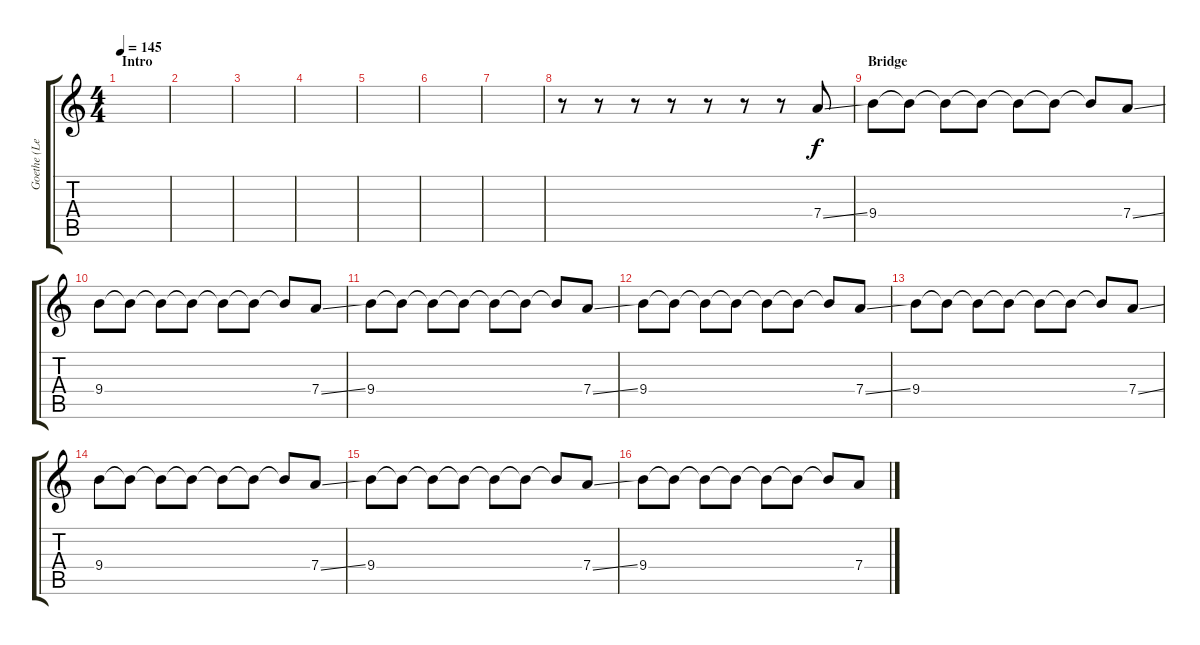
\track ("Goethe (Lead)" "Goethe (Le") {instrument distortionguitar}
\staff {score tabs}
\tuning (E4 B3 G3 D3 A2 E2) {hide}
\ts (4 4)
\section ("" "Intro")
\tempo 145
\clef g2
\ks c
|
|
|
|
|
|
|
r.8 r.8 r.8 r.8 r.8 r.8 r.8 7.4{ss}.8 |
\section ("" "Bridge")
9.4.8 9.4{t}.8 9.4{t}.8 9.4{t}.8 9.4{t}.8 9.4{t}.8 9.4{t}.8 7.4{ss}.8 |
9.4.8 9.4{t}.8 9.4{t}.8 9.4{t}.8 9.4{t}.8 9.4{t}.8 9.4{t}.8 7.4{ss}.8 |
9.4.8 9.4{t}.8 9.4{t}.8 9.4{t}.8 9.4{t}.8 9.4{t}.8 9.4{t}.8 7.4{ss}.8 |
9.4.8 9.4{t}.8 9.4{t}.8 9.4{t}.8 9.4{t}.8 9.4{t}.8 9.4{t}.8 7.4{ss}.8 |
9.4.8 9.4{t}.8 9.4{t}.8 9.4{t}.8 9.4{t}.8 9.4{t}.8 9.4{t}.8 7.4{ss}.8 |
9.4.8 9.4{t}.8 9.4{t}.8 9.4{t}.8 9.4{t}.8 9.4{t}.8 9.4{t}.8 7.4{ss}.8 |
9.4.8 9.4{t}.8 9.4{t}.8 9.4{t}.8 9.4{t}.8 9.4{t}.8 9.4{t}.8 7.4{ss}.8 |
9.4.8 9.4{t}.8 9.4{t}.8 9.4{t}.8 9.4{t}.8 9.4{t}.8 9.4{t}.8 7.4{ss}.8
